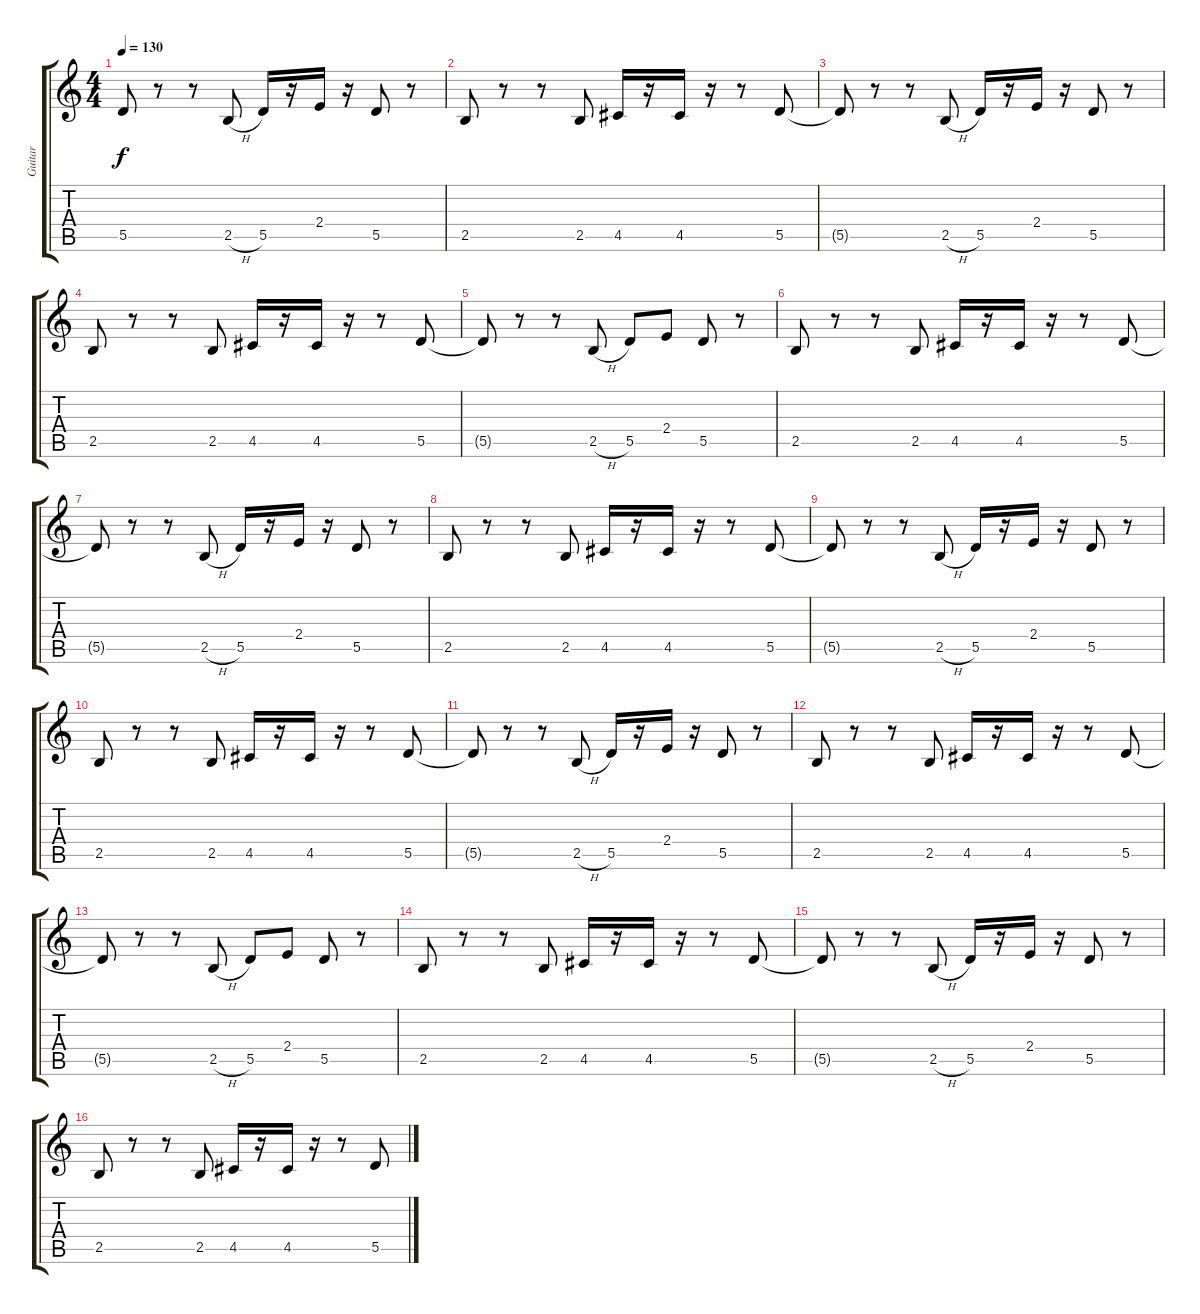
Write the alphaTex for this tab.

\track ("Guitar" "Guitar") {instrument acousticguitarsteel}
\staff {score tabs}
\tuning (E4 B3 G3 D3 A2 E2) {hide}
\ts (4 4)
\tempo 130
\clef g2
\ks c
5.5{t}.8{dy f} r.8 r.8 2.5{h}.8 5.5.16 r.16 2.4.16 r.16 5.5.8 r.8 |
2.5.8 r.8 r.8 2.5.8 4.5.16 r.16 4.5.16 r.16 r.8 5.5.8 |
5.5{t}.8 r.8 r.8 2.5{h}.8 5.5.16 r.16 2.4.16 r.16 5.5.8 r.8 |
2.5.8 r.8 r.8 2.5.8 4.5.16 r.16 4.5.16 r.16 r.8 5.5.8 |
5.5{t}.8 r.8 r.8 2.5{h}.8 5.5.8 2.4.8 5.5.8 r.8 |
2.5.8 r.8 r.8 2.5.8 4.5.16 r.16 4.5.16 r.16 r.8 5.5.8 |
5.5{t}.8 r.8 r.8 2.5{h}.8 5.5.16 r.16 2.4.16 r.16 5.5.8 r.8 |
2.5.8 r.8 r.8 2.5.8 4.5.16 r.16 4.5.16 r.16 r.8 5.5.8 |
5.5{t}.8 r.8 r.8 2.5{h}.8 5.5.16 r.16 2.4.16 r.16 5.5.8 r.8 |
2.5.8 r.8 r.8 2.5.8 4.5.16 r.16 4.5.16 r.16 r.8 5.5.8 |
5.5{t}.8 r.8 r.8 2.5{h}.8 5.5.16 r.16 2.4.16 r.16 5.5.8 r.8 |
2.5.8 r.8 r.8 2.5.8 4.5.16 r.16 4.5.16 r.16 r.8 5.5.8 |
5.5{t}.8 r.8 r.8 2.5{h}.8 5.5.8 2.4.8 5.5.8 r.8 |
2.5.8 r.8 r.8 2.5.8 4.5.16 r.16 4.5.16 r.16 r.8 5.5.8 |
5.5{t}.8 r.8 r.8 2.5{h}.8 5.5.16 r.16 2.4.16 r.16 5.5.8 r.8 |
2.5.8 r.8 r.8 2.5.8 4.5.16 r.16 4.5.16 r.16 r.8 5.5.8
